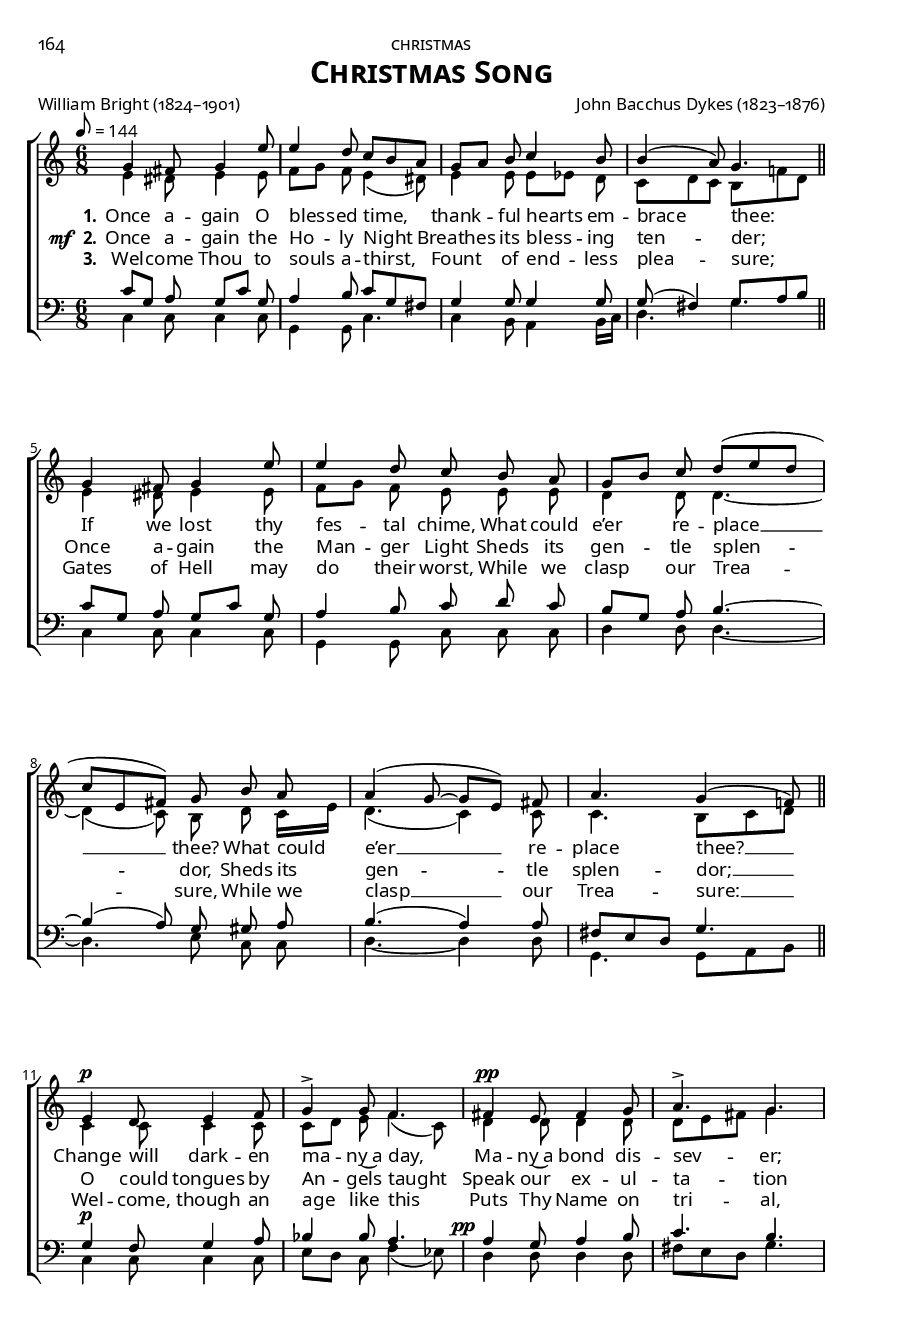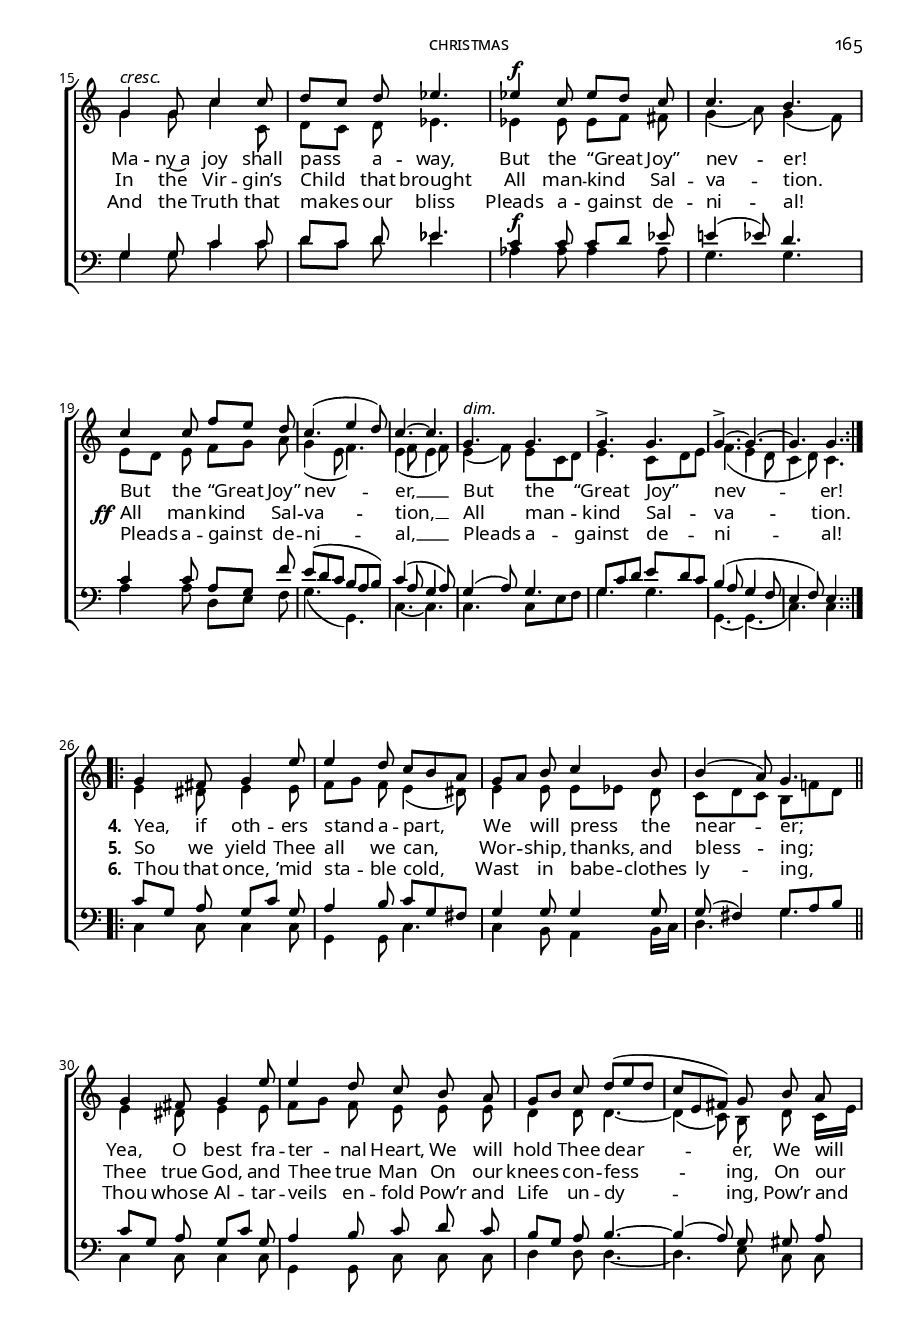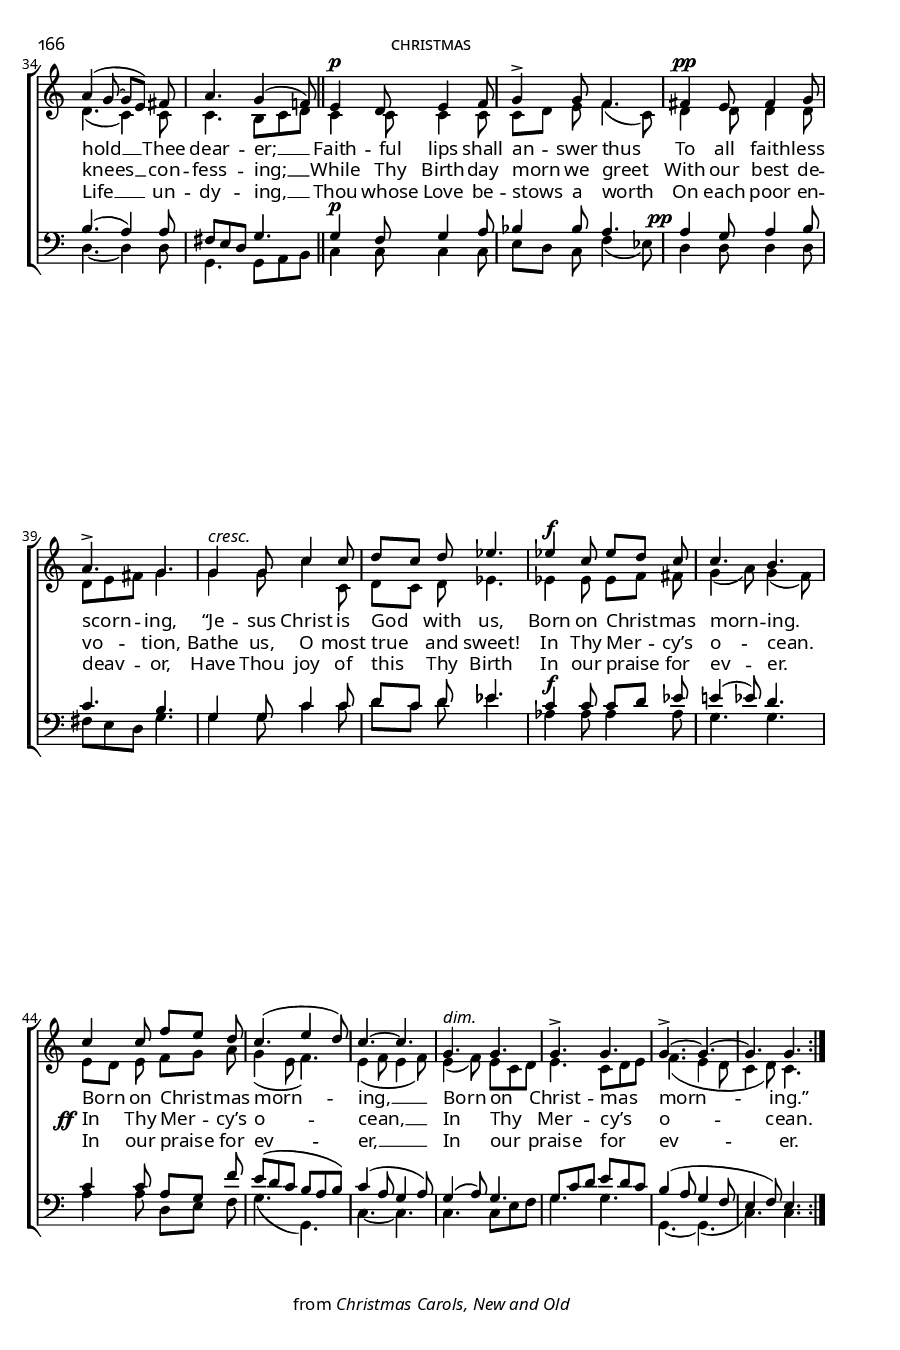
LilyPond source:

\version "2.14.2"
\include "util.ly"
\header {
  title = \markup{\override #'(font-name . "Garamond Premier Pro Semibold"){ \abs-fontsize #15 \smallCapsOldStyle"Christmas Song"}}
  poet = \markup\oldStyleNum"William Bright (1824–1901)"
  composer = \markup\oldStyleNum"John Bacchus Dykes (1823–1876)"
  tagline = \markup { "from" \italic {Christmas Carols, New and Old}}
}
\paper {
  %print-all-headers = ##f
  paper-height = 9\in
  paper-width = 6\in
  indent = 0\in
  %system-system-spacing = #'((basic-distance . 10) (padding . 0))
  system-system-spacing =
    #'((basic-distance . 0)
       (minimum-distance . 0)
       (padding . -5)
       (stretchability . 100))
  markup-system-spacing =
    #'((basic-distance . 0)
       (minimum-distance . 0)
       (padding . -0.25)
       (stretchability . 0))
  ragged-last-bottom = ##f
  ragged-bottom = ##f
  two-sided = ##t
  inner-margin = 0.5\in
  outer-margin = 0.25\in
  top-margin = 0.25\in
  bottom-margin = 0.25\in
  first-page-number = #164
  print-first-page-number = ##t
  headerLine = \markup{\override #'(font-name . "Garamond Premier Pro") \smallCapsOldStyle"christmas"}
  oddHeaderMarkup = \markup\fill-line{
     \override #'(font-name . "Garamond Premier Pro")\abs-fontsize #8.5
     \combine 
        \fill-line{"" \on-the-fly #print-page-number-check-first
        \oldStylePageNum""
        }
        \fill-line{\headerLine}
  }
  evenHeaderMarkup = \markup {
     \override #'(font-name . "Garamond Premier Pro")\abs-fontsize #8.5
     \combine
        \on-the-fly #print-page-number-check-first
        \oldStylePageNum""
        \fill-line{\headerLine}
  }
}
#(set-global-staff-size 14.8) \paper{ #(define fonts (make-pango-font-tree "GoudyOlSt BT" "Garamond Premier Pro" "Garamond Premier Pro" (/ 14.8 20))) }
%6.14 #(set-global-staff-size 14.3) \paper{ #(define fonts (make-pango-font-tree "Garamond Premier Pro" "Garamond Premier Pro" "Garamond Premier Pro" (/ 14.3 20))) }
global = {
  \key c \major
  \time 6/8
  \autoBeamOff
  \mergeDifferentlyHeadedOn
  \mergeDifferentlyDottedOn
  \override DynamicLineSpanner #'staff-padding = #0.0
  \override DynamicLineSpanner #'Y-extent = #'(0.5 . 0.5)
}

sopMusic = \relative c' {
    \repeat volta 3 {
    g'4 fis8 g4 e'8 |
    e4 d8 c[ b a] |
    g[ a] b c4 b8 |
    b4( a8) g4. \bar "||"
    
    g4 fis8 g4 e'8 |
    e4 d8 c b a |
    g[ b] c d([ e d] |
    c[ e, fis]) g b a |
    
    a4( g8~ g[ e]) fis |
    a4. g4( f!8) \bar "||"
    e4^\p d8 e4 f8 |
    g4-> g8 f4. |
    
    fis4^\pp e8 fis4 g8 |
    a4.-> g |
    g4^\markup\italic"cresc." g8 c4 c8 |
    d[ c] d ees4. |
    
    ees4^\f c8 ees8[ d] c |
    c4. b | \break
    c4 c8 f[ e] d |
    c4.( e4 d8) |
    
    c4.~ c |
    g^\markup\italic"dim." g |
    g-> g |
    g->~ g~ |
    g g
  } \break
}
sopWords = \lyricmode {
  
}

altoMusic = \relative c' {
  e4 dis8 e4 e8 |
  f[ g] f e4( dis8) |
  e4 e8 e[ees] d |
  c[ d c] b[ f'! d] \bar "||"
  
  e4 dis8 e4 e8 |
  f[ g] f e e e |
  d4 d8 d4.~ |
  d4( c8) b d c16[ e] |
  
  d4.( c4) c8 |
  c4. b8[ c d] \bar "||"
  c4 c8 c4 c8 |
  c[ d] e f4( c8) |
  
  d4 d8 d4 d8 |
  d[ e fis] g4. |
  g4 g8 c4 c,8 |
  d[ c] d ees4. |
  
  ees4 ees8 ees[ f] fis |
  g4( a8) g4( f8) |
  e[ d] e f[ g] a |
  g4( e8 f4.) |
  
  e4( f8 e4 f8) |
  e4( f8) e[ c d] |
  e4. c8[ d e] |
  f4.( e4 d8 |
  c4 d8) c4.
}
dropLyrics = {
  \dropLyricsIX
}
altoWords = \lyricmode {
  \dropLyrics
  \set stanza = #"1."
  Once a -- gain O bless -- ed time,
  thank -- ful hearts em -- brace thee:
  If we lost thy fes -- tal chime,
  What could e’er re -- place __ thee?
  What
  \set associatedVoice = "sopranos"
  could e’er __ re -- place thee? __
  \unset associatedVoice
  
  Change will dark -- en ma -- ny~a day,
  \set associatedVoice = "basses"
  Ma -- ny~a bond dis -- sev -- er;
  \unset associatedVoice
  Ma -- ny~a joy shall pass a -- way,
  But the “Great Joy” nev -- er!
  But the “Great Joy” nev -- er, __
  But the “Great
  \set associatedVoice = "tenors"
  Joy” nev -- er!
  
  
  
  
  
  
  \unset associatedVoice
  \set stanza = #"4. "
  Yea, if oth -- ers stand a -- part,
  We will press the near -- er;
  Yea, O best fra -- ter -- nal Heart,
  We will hold Thee dear -- er,
  We
  \set associatedVoice = "sopranos"
  will hold __ Thee dear -- er; __
  \unset associatedVoice
  
  Faith -- ful lips shall an -- swer thus
  \set associatedVoice = "basses"
  To all faith -- less scorn -- ing,
  \unset associatedVoice
  “Je -- sus Christ is God with us,
  Born on Christ -- mas morn -- ing.
  Born on Christ -- mas morn -- ing, __
  Born on Christ -- 
  \set associatedVoice = "tenors"
  mas morn -- ing.”
}
altoWordsII = {
  \dropLyrics
  \set stanza = \markup{\dynamic"  mf " "2."}
  \lyricmode {
  %\markup\italic
    Once a -- gain the Ho -- ly Night
    Breathes its bless -- ing ten -- der;
    Once a -- gain the Man -- ger Light
    Sheds its gen -- tle splen -- dor,
    Sheds
    \set associatedVoice = "sopranos"
    its gen -- tle splen -- dor; __
    \unset associatedVoice
    
    O could tongues by An -- gels taught
    \set associatedVoice = "basses"
    Speak our ex -- ul -- ta -- tion
    \unset associatedVoice
    In the Vir -- gin’s Child that brought
    All man -- kind Sal -- va -- tion.
  }
  \set stanza = \markup\dynamic"ff"
  \lyricmode{
    All man -- kind Sal -- va -- tion, __
    All man -- kind 
    \set associatedVoice = "tenors"
    Sal -- va -- tion.
    
    
    
    
    
    
    \unset associatedVoice
    \set stanza = #"5. "
    So we yield Thee all we can,
    Wor -- ship, thanks, and bless -- ing;
    Thee true God, and Thee true Man
    On our knees con -- fess -- ing,
    On
    \set associatedVoice = "sopranos"
    our knees __ con -- fess -- ing; __
    \unset associatedVoice
    
    While Thy Birth -- day morn we greet
    \set associatedVoice = "basses"
    With our best de -- vo -- tion,
    \unset associatedVoice
    Bathe us, O most true and sweet!
    In Thy Mer -- cy’s o -- cean.
  }
  \set stanza = \markup\dynamic"ff"
  \lyricmode{
    In Thy Mer -- cy’s o -- cean, __
    In Thy Mer -- 
    \set associatedVoice = "tenors"
    cy’s o -- cean. 
  }
}
altoWordsIII = \lyricmode {
  \dropLyrics
  \set stanza = #"3."
  Wel -- come Thou to souls a -- thirst,
  Fount of end -- less plea -- sure;
  Gates of Hell may do their worst,
  While we clasp our Trea -- sure,
  While
  \set associatedVoice = "sopranos"
  we clasp __ our Trea -- sure: __
  \unset associatedVoice
  
  Wel -- come, though an age like this
  \set associatedVoice = "basses"
  Puts Thy Name on tri -- al,
  \unset associatedVoice
  And the Truth that makes our bliss
  Pleads a -- gainst de -- ni -- al!
  Pleads a -- gainst de -- ni -- al, __
  Pleads a -- gainst 
  \set associatedVoice = "tenors"
  de -- ni -- al!
  
  
  \unset associatedVoice
  \set stanza = #"6. "
  Thou that once, ’mid sta -- ble cold,
  Wast in babe -- clothes ly -- ing,
  Thou whose Al -- tar -- veils en -- fold
  Pow’r and Life un -- dy -- ing,
  Pow’r
  \set associatedVoice = "sopranos"
  and Life __ un -- dy -- ing, __
  \unset associatedVoice
  
  Thou whose Love be -- stows a worth
  \set associatedVoice = "basses"
  On each poor en -- deav -- or,
  \unset associatedVoice
  Have Thou joy of this Thy Birth
  In our praise for ev -- er.
  In our praise for ev -- er, __
  In our praise 
  \set associatedVoice = "tenors"
  for ev -- er.
}
altoWordsIV = \lyricmode {
}
altoWordsV = \lyricmode {
}
altoWordsVI = \lyricmode {
}
tenorMusic = \relative c' {
  c8[ g] a g[ c] g |
  a4 b8 c[ g fis] |
  g4 g8 g4 g8 |
  g( fis4) g8[ a b] \bar "||"
  
  c[ g] a g[ c] g |
  a4 b8 c d c |
  b[ g] a b4.~ |
  b4( a8) g gis a |
  
  b4.( a4) a8 |
  fis[ e d] g4. \bar "||"
  g4^\p f8 g4 a8 |
  bes4 bes8 a4. |
  
  \once\override DynamicText #'X-offset = #-4
  a4^\pp g8 a4 b8 |
  c4. b |
  g4 g8 c4 c8 |
  d[ c] d ees4. |
  
  c4^\f c8 c[ d] ees |
  e!4( ees8) d4. |
  c4 c8 a[ g] f' |
  e([ d c] b[ a b]) |
  
  c4( a8 g4 a8) |
  g4( a8) g4. |
  g8[ c d] e[ d c] |
  b4( a8 g4 f8 |
  e4 f8) e4.
}
tenorWords = \lyricmode {

}

bassMusic = \relative c {
  c4 c8 c4 c8 |
  g4 g8 c4. |
  c4 b8 a4 b16[ c] |
  d4. g \bar "||"
  
  c,4 c8 c4 c8 |
  g4 g8 c c c |
  d4 d8 d4.~ |
  d  e8 c c |
  
  d4.~ d4 d8 |
  g,4. g8[ a b] \bar "||"
  c4 c8 c4 c8 |
  e[ d] c f4( ees8) |
  
  d4 d8 d4 d8 |
  fis[ e d] g4. |
  g4 g8 c4 c8 |
  d[ c] d ees4. |
  
  aes,4 aes8 aes4 aes8 |
  g4. g |
  a4 a8 d,[ e] f |
  g4.( g,) |
  
  c4.~ c |
  c c8[ e f] |
  g4. g |
  g,~ g( |
  c) c
}
bassWords = \lyricmode {

}

pianoRH = \relative c' {
  
}
pianoLH = \relative c' {
  
}

\score {
  <<
   \new ChoirStaff <<
%    \new Lyrics = sopranos \with { \override VerticalAxisGroup #'nonstaff-relatedstaff-spacing = #'((basic-distance . 1)) }
    \new Staff = women <<
      \new Voice = "sopranos" { \voiceOne << \global \tempo 8 = 144 \repeat unfold 2 \sopMusic >> }
      \new Voice = "altos" { \voiceTwo << \global \repeat unfold 2 \altoMusic >> }
    >>
   \new Staff = men <<
      \clef bass
      \new Voice = "tenors" { \voiceOne << \global \repeat unfold 2 \tenorMusic >> }
      \new Voice = "basses" { \voiceTwo << \global \repeat unfold 2 \bassMusic >> }
    >>
    \new Lyrics \with { alignAboveContext = #"women" \override VerticalAxisGroup #'nonstaff-relatedstaff-spacing = #'((basic-distance . 1))} \lyricsto "sopranos" \sopWords
     \new Lyrics = "altosVI"  \with { alignBelowContext = #"women" \override VerticalAxisGroup #'nonstaff-relatedstaff-spacing = #'((basic-distance . 1))} \lyricsto "altos" \altoWordsVI
    \new Lyrics = "altosV"  \with { alignBelowContext = #"women" \override VerticalAxisGroup #'nonstaff-relatedstaff-spacing = #'((basic-distance . 1))} \lyricsto "altos" \altoWordsV
    \new Lyrics = "altosIV"  \with { alignBelowContext = #"women" \override VerticalAxisGroup #'nonstaff-relatedstaff-spacing = #'((basic-distance . 1))} \lyricsto "altos" \altoWordsIV
    \new Lyrics = "altosIII"  \with { alignBelowContext = #"women" \override VerticalAxisGroup #'nonstaff-relatedstaff-spacing = #'((basic-distance . 1))} \lyricsto "altos" \altoWordsIII
    \new Lyrics = "altosII"  \with { alignBelowContext = #"women" \override VerticalAxisGroup #'nonstaff-relatedstaff-spacing = #'((basic-distance . 1))} \lyricsto "altos" \altoWordsII
    \new Lyrics = "altos"  \with { alignBelowContext = #"women" \override VerticalAxisGroup #'nonstaff-relatedstaff-spacing = #'((padding . -0.6))} \lyricsto "altos" \altoWords
    \new Lyrics \with { alignAboveContext = #"men" \override VerticalAxisGroup #'nonstaff-relatedstaff-spacing = #'((basic-distance . 1)) } \lyricsto "tenors" \tenorWords
    \new Lyrics \with { alignBelowContext = #"men" \override VerticalAxisGroup #'nonstaff-relatedstaff-spacing = #'((basic-distance . 1)) } \lyricsto "basses" \bassWords
  >>
%    \new PianoStaff << \new Staff { \new Voice { \pianoRH } } \new Staff { \clef "bass" \pianoLH } >>
  >>
  \layout {
%6.14 \context {\Lyrics\override LyricText #'font-size = #0.7 }
    \context {
      \Score
      %\override SpacingSpanner #'base-shortest-duration = #(ly:make-moment 1 8)
      %\override SpacingSpanner #'common-shortest-duration = #(ly:make-moment 1 4)
    }
    \context {
      % Remove all empty staves
      % \Staff \RemoveEmptyStaves \override VerticalAxisGroup #'remove-first = ##t
    }
  }
  \midi {
    %\tempo 4 = 90
    \set Staff.midiInstrument = "flute"
  
    \context {
      \Voice
      \remove "Dynamic_performer"
    }
  }
}
